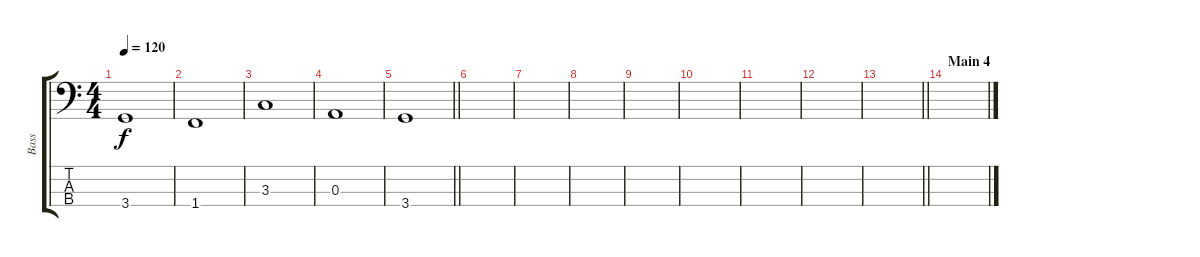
\track ("Bass" "Bass") {instrument electricbassfinger}
\staff {score tabs}
\tuning (G2 D2 A1 E1) {hide}
\ts (4 4)
\tempo 120
\clef f4
\ks c
3.4.1{dy f} |
1.4.1 |
3.3.1 |
0.3.1 |
\barLineRight lightlight
3.4.1 |
\section ("" "")
|
|
|
|
|
|
|
\barLineRight lightlight
|
\section ("" "Main 4")
